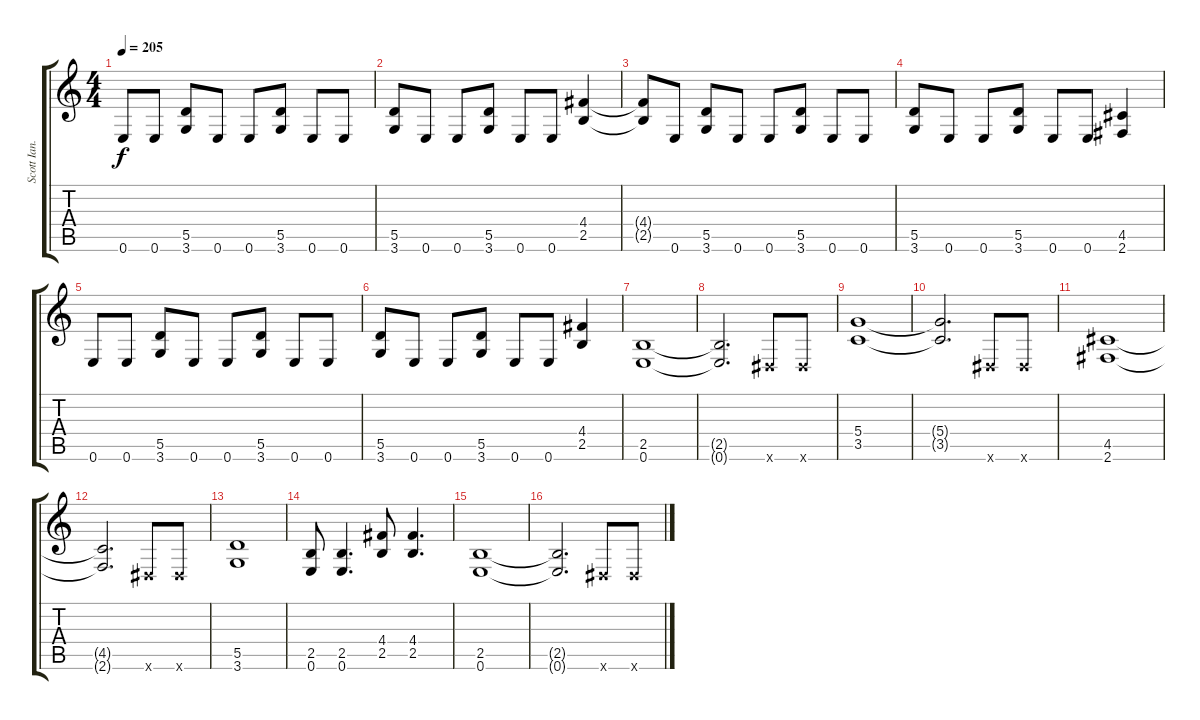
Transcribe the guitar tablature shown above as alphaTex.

\track ("Scott Ian." "Scott Ian.") {instrument distortionguitar}
\staff {score tabs}
\tuning (E4 B3 G3 D3 A2 E2) {hide}
\ts (4 4)
\tempo 205
\clef g2
\ks c
0.6.8{dy f} 0.6.8 (5.5 3.6).8 0.6.8 0.6.8 (5.5 3.6).8 0.6.8 0.6.8 |
(5.5 3.6).8 0.6.8 0.6.8 (5.5 3.6).8 0.6.8 0.6.8 (4.4 2.5).4 |
(4.4{t} 2.5{t}).8 0.6.8 (5.5 3.6).8 0.6.8 0.6.8 (5.5 3.6).8 0.6.8 0.6.8 |
(5.5 3.6).8 0.6.8 0.6.8 (5.5 3.6).8 0.6.8 0.6.8 (4.5 2.6).4 |
0.6.8 0.6.8 (5.5 3.6).8 0.6.8 0.6.8 (5.5 3.6).8 0.6.8 0.6.8 |
(5.5 3.6).8 0.6.8 0.6.8 (5.5 3.6).8 0.6.8 0.6.8 (4.4 2.5).4 |
(2.5 0.6).1 |
(2.5{t} 0.6{t}).2{d} -1.6{x}.8 -1.6{x}.8 |
(5.4 3.5).1 |
(5.4{t} 3.5{t}).2{d} -1.6{x}.8 -1.6{x}.8 |
(4.5 2.6).1 |
(4.5{t} 2.6{t}).2{d} -1.6{x}.8 -1.6{x}.8 |
(5.5 3.6).1 |
(2.5 0.6).8 (2.5 0.6).4{d} (4.4 2.5).8 (4.4 2.5).4{d} |
(2.5 0.6).1 |
(2.5{t} 0.6{t}).2{d} -1.6{x}.8 -1.6{x}.8
